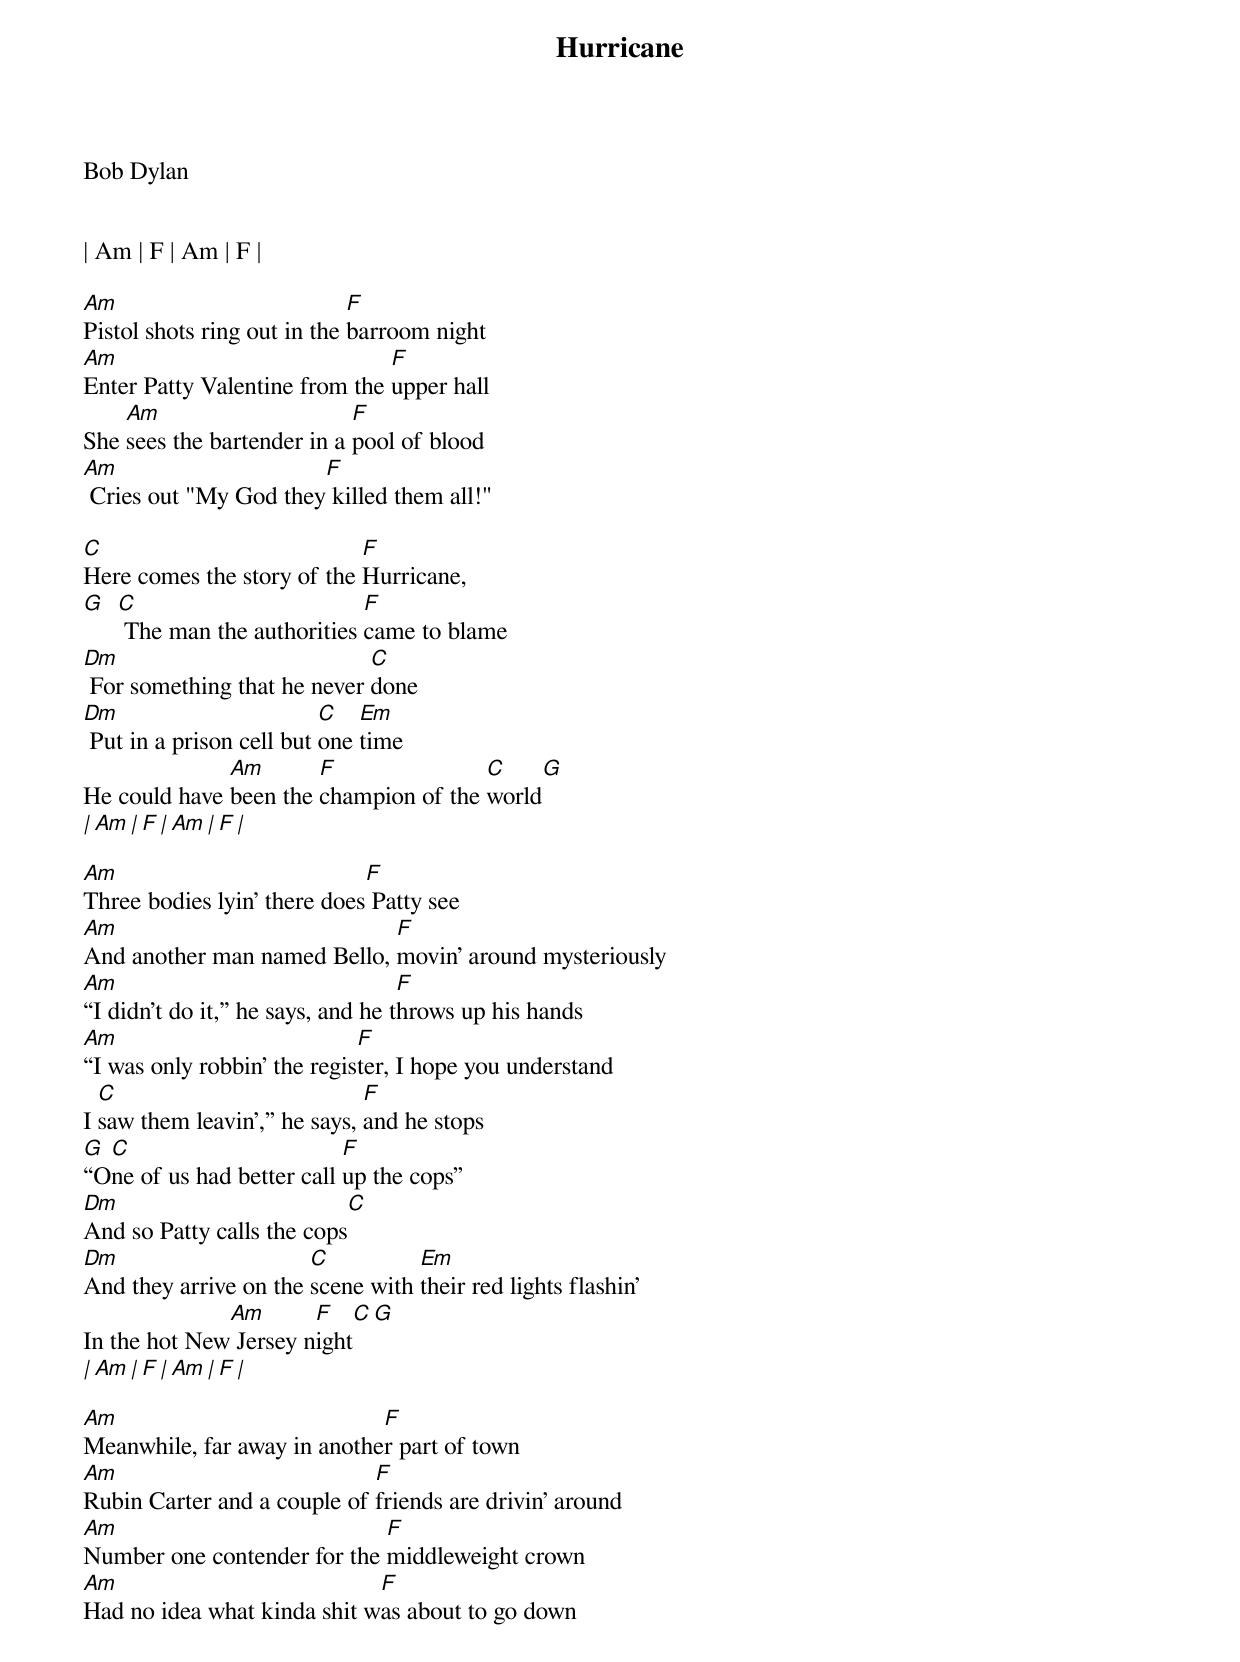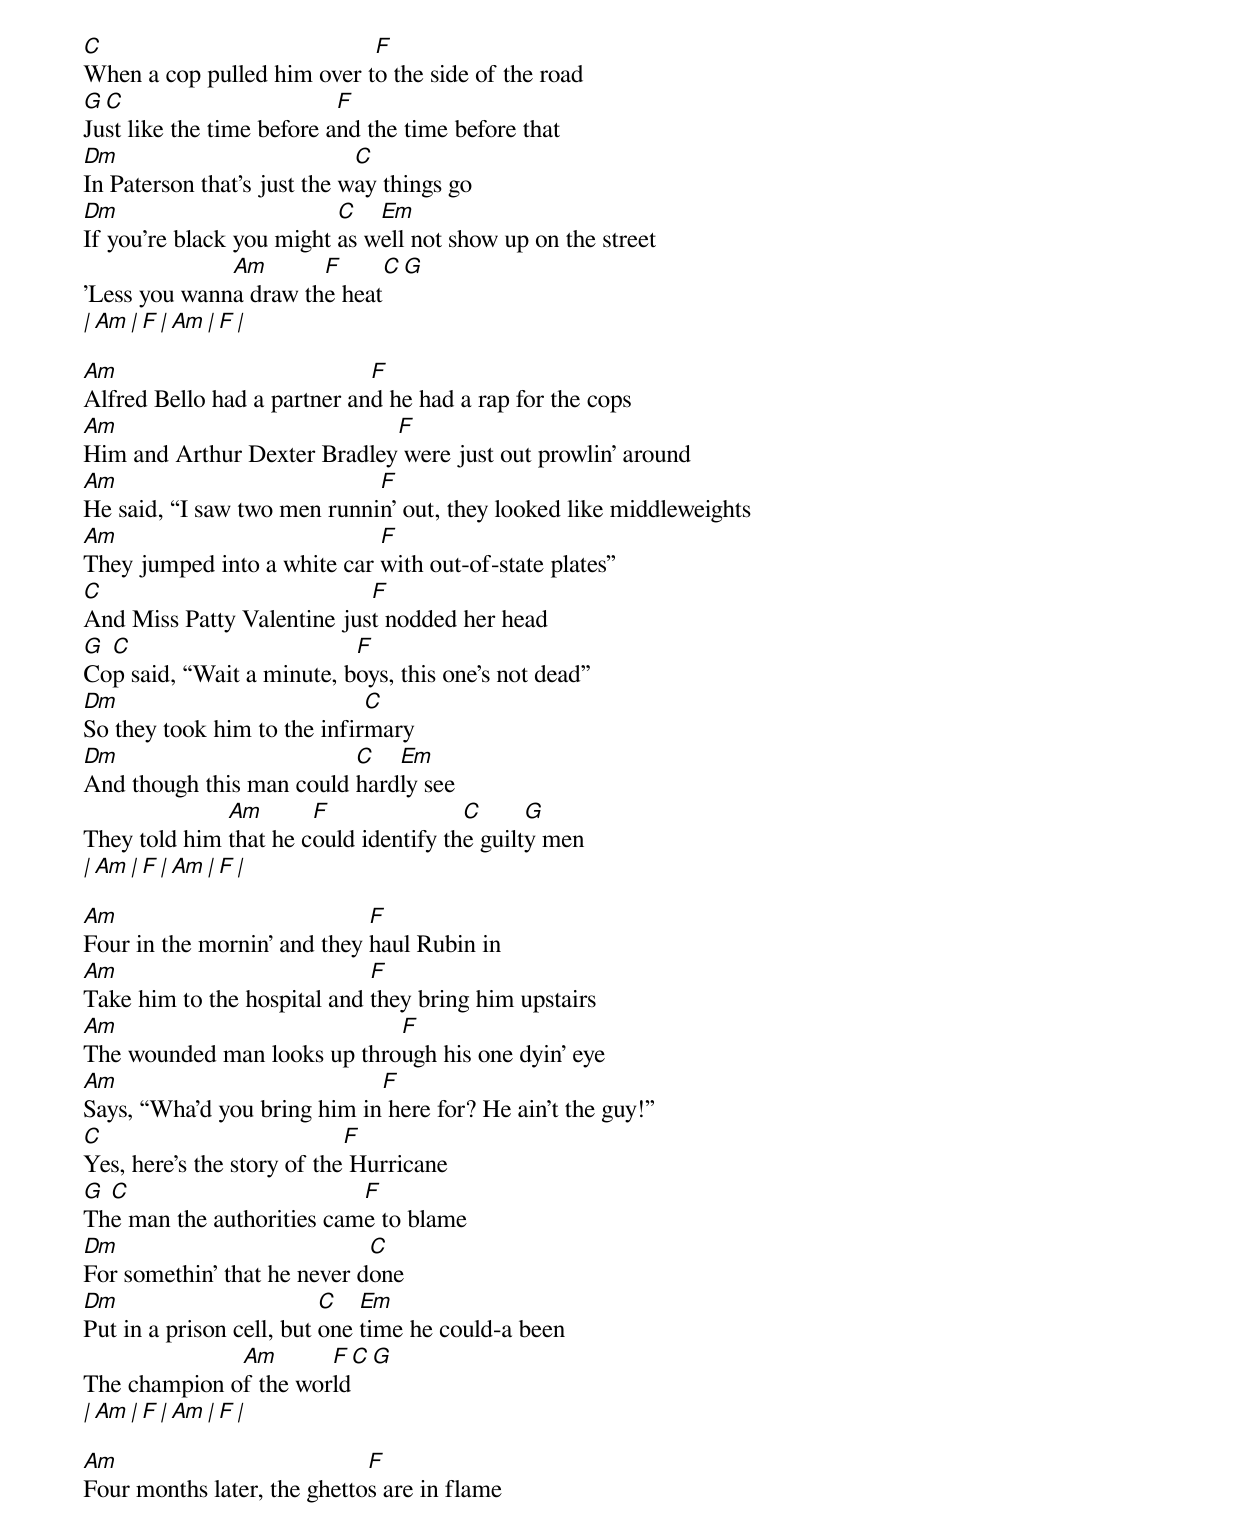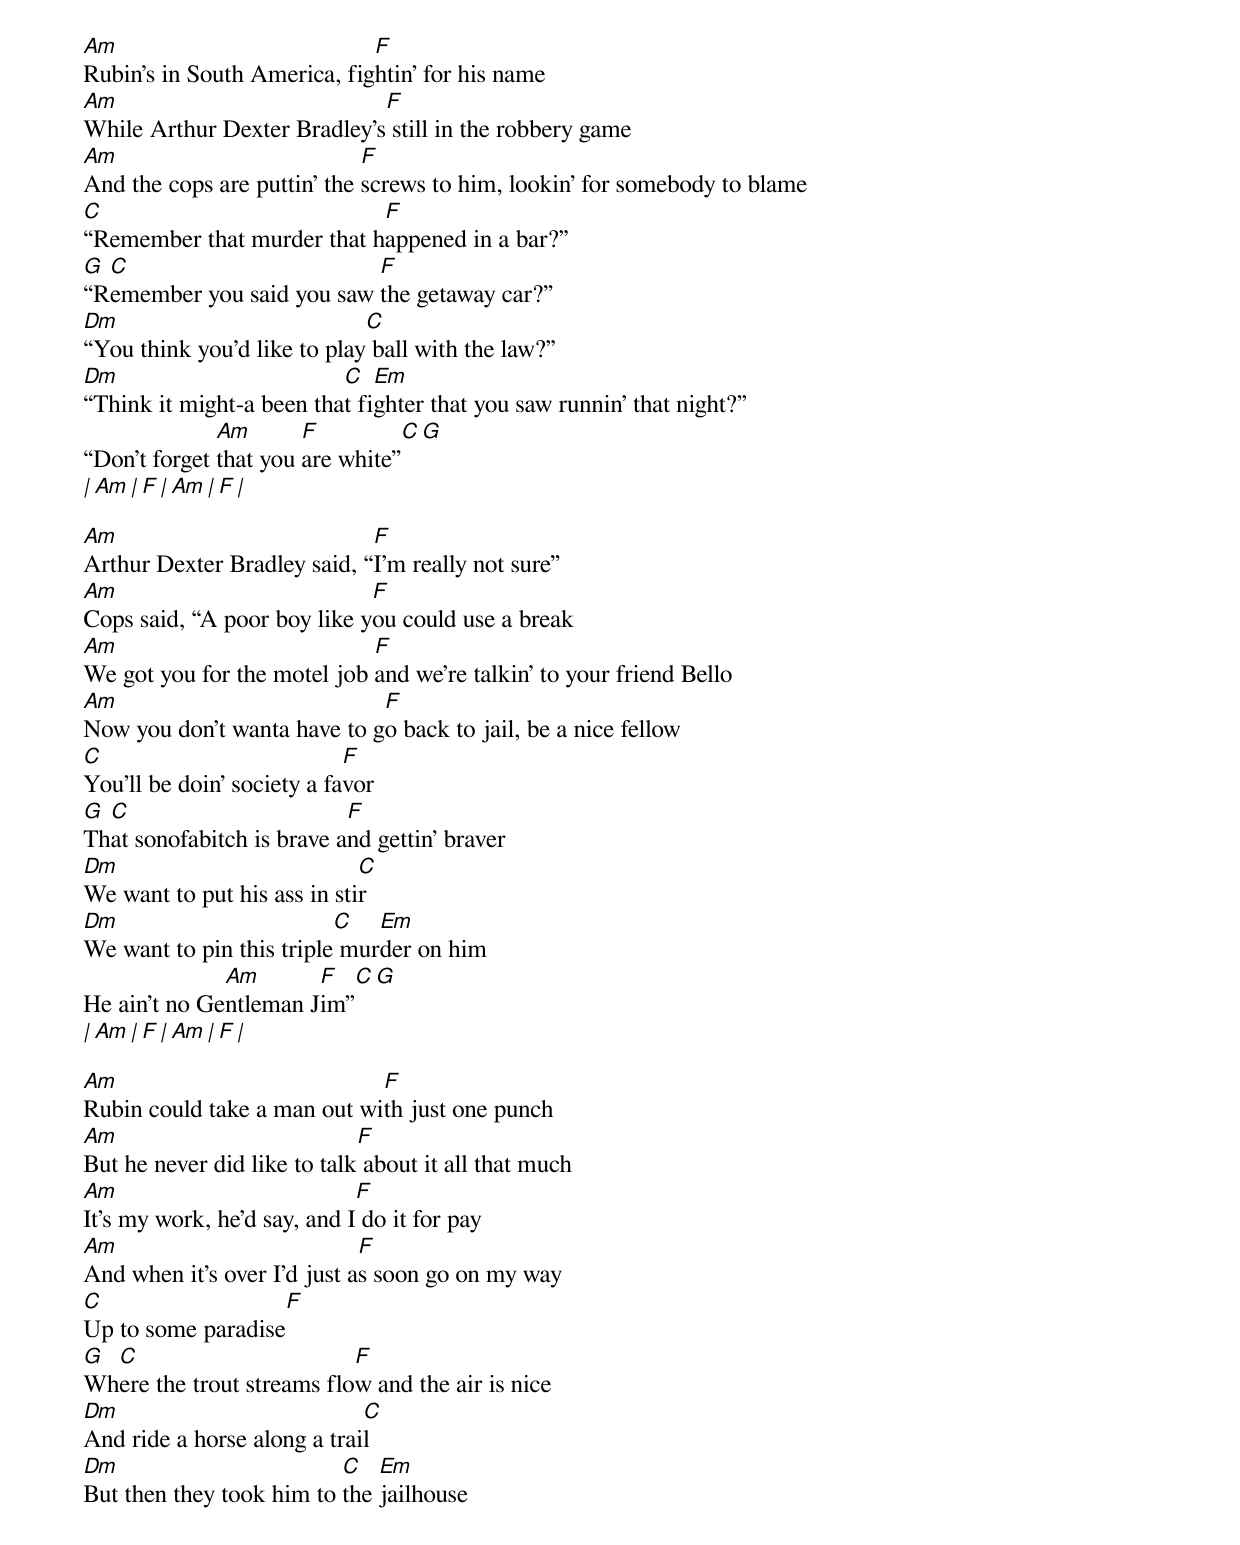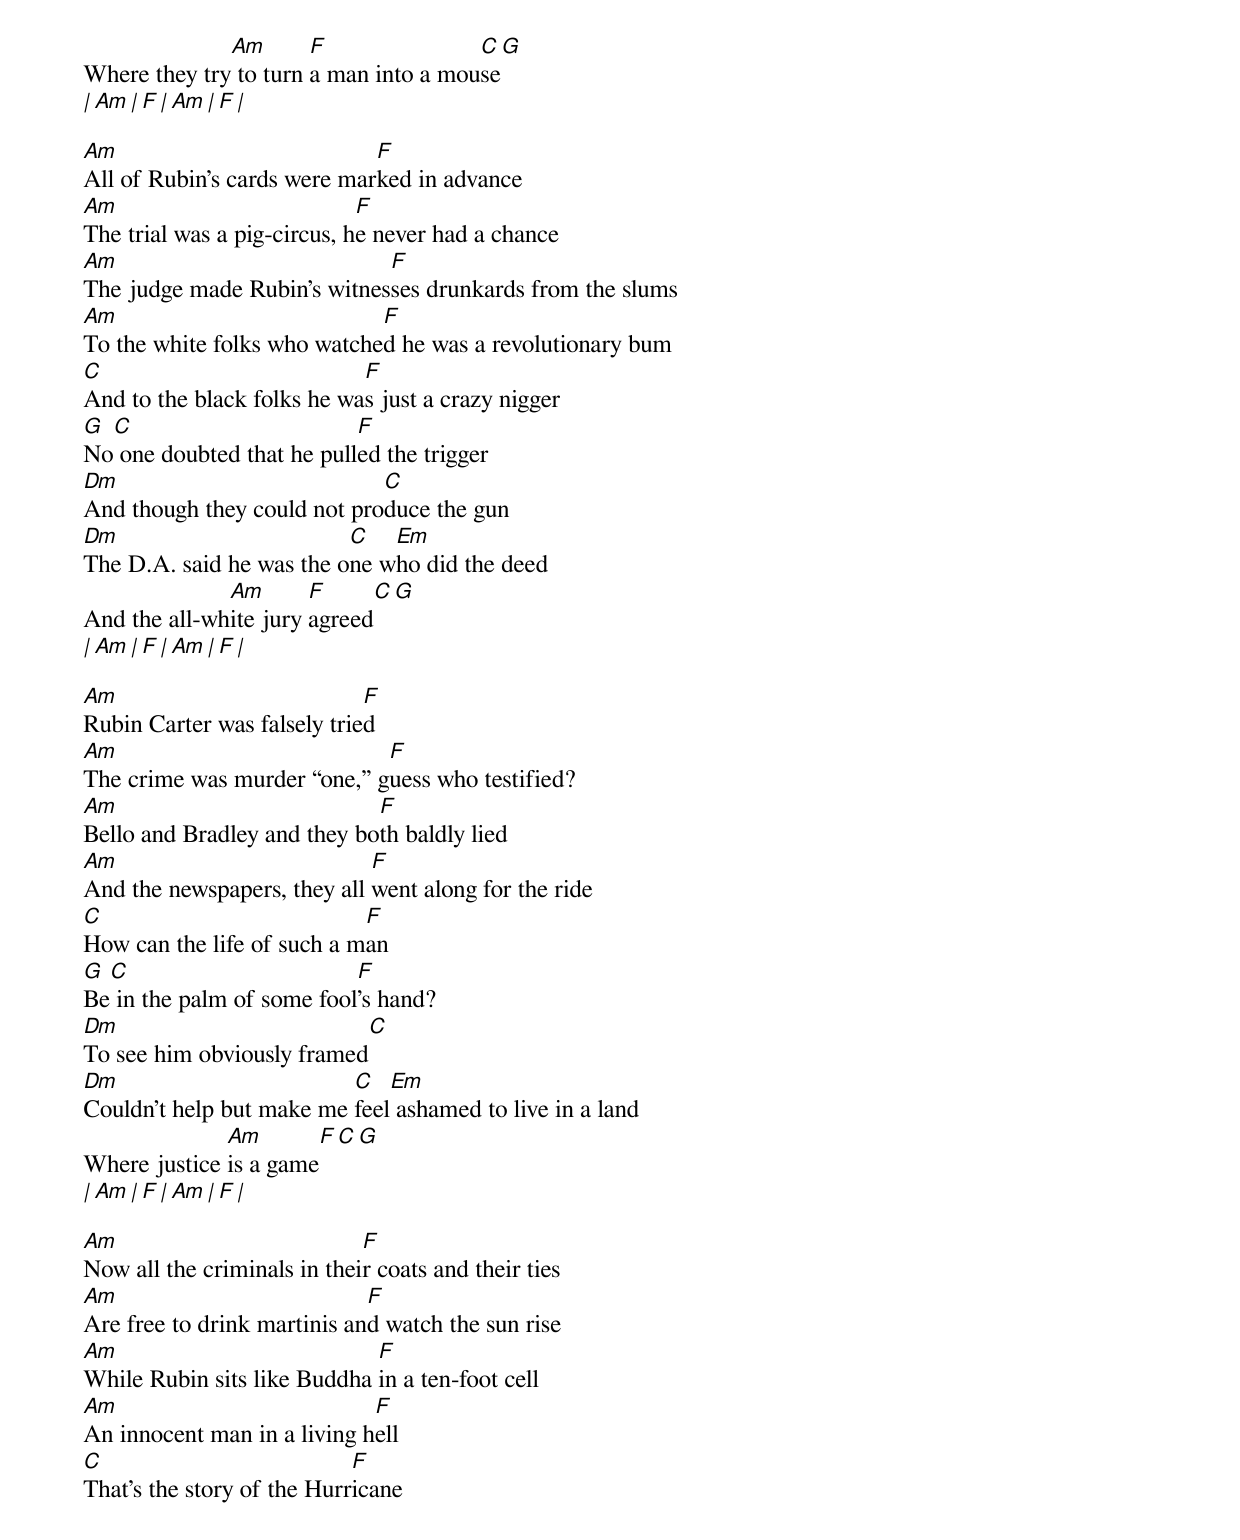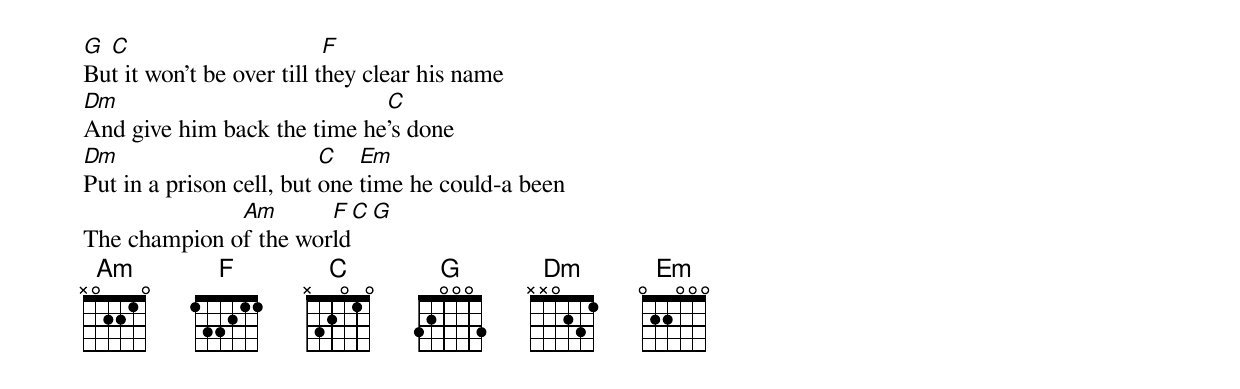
Hurricane
Bob Dylan


| Am | F | Am | F |

Am                           F
Pistol shots ring out in the barroom night
Am                             F
Enter Patty Valentine from the upper hall
    Am                      F
She sees the bartender in a pool of blood
Am                     F
 Cries out "My God they killed them all!"

C                           F
Here comes the story of the Hurricane,
G C                        F
   The man the authorities came to blame
Dm                           C
 For something that he never done
Dm                        C   Em
 Put in a prison cell but one time
              Am       F               C      G
He could have been the champion of the world
| Am | F | Am | F |

Am                           F
Three bodies lyin’ there does Patty see
Am                           F
And another man named Bello, movin’ around mysteriously
Am                                 F
“I didn’t do it,” he says, and he throws up his hands
Am                           F
“I was only robbin’ the register, I hope you understand
  C                           F
I saw them leavin’,” he says, and he stops
G C                        F
“One of us had better call up the cops”
Dm                           C
And so Patty calls the cops
Dm                     C          Em
And they arrive on the scene with their red lights flashin’
              Am       F               C      G
In the hot New Jersey night
| Am | F | Am | F |

Am                           F
Meanwhile, far away in another part of town
Am                           F
Rubin Carter and a couple of friends are drivin’ around
Am                           F
Number one contender for the middleweight crown
Am                           F
Had no idea what kinda shit was about to go down
C                           F
When a cop pulled him over to the side of the road
G C                        F
Just like the time before and the time before that
Dm                           C
In Paterson that’s just the way things go
Dm                        C   Em
If you’re black you might as well not show up on the street
              Am       F               C      G
’Less you wanna draw the heat
| Am | F | Am | F |

Am                           F
Alfred Bello had a partner and he had a rap for the cops
Am                           F
Him and Arthur Dexter Bradley were just out prowlin’ around
Am                           F
He said, “I saw two men runnin’ out, they looked like middleweights
Am                           F
They jumped into a white car with out-of-state plates”
C                           F
And Miss Patty Valentine just nodded her head
G C                        F
Cop said, “Wait a minute, boys, this one’s not dead”
Dm                           C
So they took him to the infirmary
Dm                        C   Em
And though this man could hardly see
              Am       F               C      G
They told him that he could identify the guilty men
| Am | F | Am | F |

Am                           F
Four in the mornin’ and they haul Rubin in
Am                           F
Take him to the hospital and they bring him upstairs
Am                           F
The wounded man looks up through his one dyin’ eye
Am                           F
Says, “Wha’d you bring him in here for? He ain’t the guy!”
C                           F
Yes, here’s the story of the Hurricane
G C                        F
The man the authorities came to blame
Dm                           C
For somethin’ that he never done
Dm                        C   Em
Put in a prison cell, but one time he could-a been
              Am       F               C      G
The champion of the world
| Am | F | Am | F |

Am                           F
Four months later, the ghettos are in flame
Am                           F
Rubin’s in South America, fightin’ for his name
Am                           F
While Arthur Dexter Bradley’s still in the robbery game
Am                           F
And the cops are puttin’ the screws to him, lookin’ for somebody to blame
C                           F
“Remember that murder that happened in a bar?”
G C                        F
“Remember you said you saw the getaway car?”
Dm                           C
“You think you’d like to play ball with the law?”
Dm                        C   Em
“Think it might-a been that fighter that you saw runnin’ that night?”
              Am       F               C      G
“Don’t forget that you are white”
| Am | F | Am | F |

Am                           F
Arthur Dexter Bradley said, “I’m really not sure”
Am                           F
Cops said, “A poor boy like you could use a break
Am                           F
We got you for the motel job and we’re talkin’ to your friend Bello
Am                           F
Now you don’t wanta have to go back to jail, be a nice fellow
C                           F
You’ll be doin’ society a favor
G C                        F
That sonofabitch is brave and gettin’ braver
Dm                           C
We want to put his ass in stir
Dm                        C   Em
We want to pin this triple murder on him
              Am       F               C      G
He ain’t no Gentleman Jim”
| Am | F | Am | F |

Am                           F
Rubin could take a man out with just one punch
Am                           F
But he never did like to talk about it all that much
Am                           F
It’s my work, he’d say, and I do it for pay
Am                           F
And when it’s over I’d just as soon go on my way
C                           F
Up to some paradise
G C                        F
Where the trout streams flow and the air is nice
Dm                           C
And ride a horse along a trail
Dm                        C   Em
But then they took him to the jailhouse
              Am       F               C      G
Where they try to turn a man into a mouse
| Am | F | Am | F |

Am                           F
All of Rubin’s cards were marked in advance
Am                           F
The trial was a pig-circus, he never had a chance
Am                           F
The judge made Rubin’s witnesses drunkards from the slums
Am                           F
To the white folks who watched he was a revolutionary bum
C                           F
And to the black folks he was just a crazy nigger
G C                        F
No one doubted that he pulled the trigger
Dm                           C
And though they could not produce the gun
Dm                        C   Em
The D.A. said he was the one who did the deed
              Am       F               C      G
And the all-white jury agreed
| Am | F | Am | F |

Am                           F
Rubin Carter was falsely tried
Am                           F
The crime was murder “one,” guess who testified?
Am                           F
Bello and Bradley and they both baldly lied
Am                           F
And the newspapers, they all went along for the ride
C                           F
How can the life of such a man
G C                        F
Be in the palm of some fool’s hand?
Dm                           C
To see him obviously framed
Dm                        C   Em
Couldn’t help but make me feel ashamed to live in a land
              Am       F               C      G
Where justice is a game
| Am | F | Am | F |

Am                           F
Now all the criminals in their coats and their ties
Am                           F
Are free to drink martinis and watch the sun rise
Am                           F
While Rubin sits like Buddha in a ten-foot cell
Am                           F
An innocent man in a living hell
C                           F
That’s the story of the Hurricane
G C                        F
But it won’t be over till they clear his name
Dm                           C
And give him back the time he’s done
Dm                        C   Em
Put in a prison cell, but one time he could-a been
              Am       F               C      G
The champion of the world
